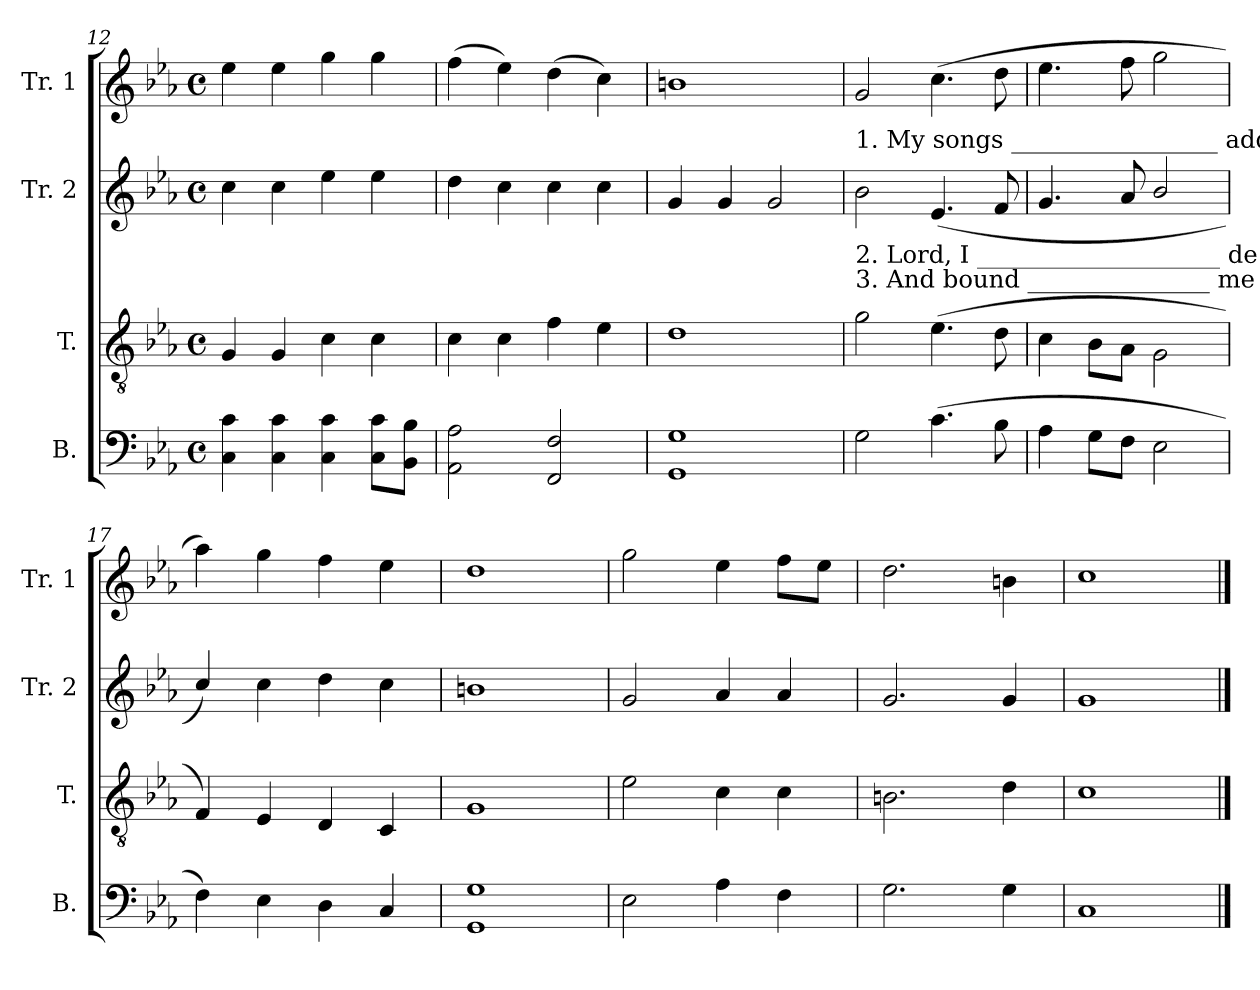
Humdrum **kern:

**kern	**kern	**kern	**kern
*part4	*part3	*part2	*part1
*staff4	*staff3	*staff2	*staff1
*I"B.	*I"T.	*I"Tr. 2	*I"Tr. 1
*I'B.	*I'T.	*I'Tr. 2	*I'Tr. 1
*clefF4	*clefGv2	*clefG2	*clefG2
*k[b-e-a-]	*k[b-e-a-]	*k[b-e-a-]	*k[b-e-a-]
*M4/4	*M4/4	*M4/4	*M4/4
*met(c)	*met(c)	*met(c)	*met(c)
=12	=12	=12	=12
4C!\ 4c!\	4G!/	4cc!\	4ee-!\
4C!\ 4c!\	4G!/	4cc!\	4ee-!\
4C!\ 4c!\	4c!\	4ee-!\	4gg!\
8C!\ 8c!\L	4c!\	4ee-!\	4gg!\
8BB-!\ 8B-!\J	.	.	.
=13	=13	=13	=13
2AA-!\ 2A-!\	4c!\	4dd!\	(4ff!\
.	4c!\	4cc!\	4ee-!\)
2FF!/ 2F!/	4f!\	4cc!\	(4dd!\
.	4e-!\	4cc!\	4cc!\)
=14	=14	=14	=14
1GG! 1G!	1d!	4g!/	1bn!
.	.	4g!/	.
.	.	2g!/	.
!!LO:LB:g=z
=15	=15	=15	=15
!	!	!LO:TX:a:t=1. My  songs _________________ address thy throne, My songs ad–dress  thy throne.	!
!	!	!LO:TX:b:t=2. Lord, I ____________________ de – vote  to  thee,  Lord,  I  de  – vote    to    thee.	!
!	!	!LO:TX:b:t=3. And  bound _______________  me  with  thy  love, And  bound me with  thy  love.	!
2G!\	2g!\	2b-!\	2g!/
(4.c!\	(4.e-!\	(4.e-!/	(4.cc!\
8B-!\	8d!\	8f!/	8dd!\
=16	=16	=16	=16
4A-!\	4c!\	4.g!/	4.ee-!\
8G!\L	8B-!\L	.	.
8F!\J	8A-!\J	8a-!/	8ff!\
2E-!\	2G!\	2b-!/	2gg!\
=17	=17	=17	=17
4F!\)	4F!/)	4cc!/)	4aa-!\)
4E-!\	4E-!/	4cc!\	4gg!\
4D!\	4D!/	4dd!\	4ff!\
4C!/	4C!/	4cc!\	4ee-!\
=18	=18	=18	=18
1GG! 1G!	1G!	1bn!	1dd!
=19	=19	=19	=19
2E-!\	2e-!\	2g!/	2gg!\
4A-!\	4c!\	4a-!/	4ee-!\
4F!\	4c!\	4a-!/	8ff!\L
.	.	.	8ee-!\J
=20	=20	=20	=20
2.G!\	2.Bn!\	2.g!/	2.dd!\
4G!\	4d!\	4g!/	4bn!\
=21	=21	=21	=21
1C!	1c!	1g!	1cc!
==	==	==	==
*-	*-	*-	*-
